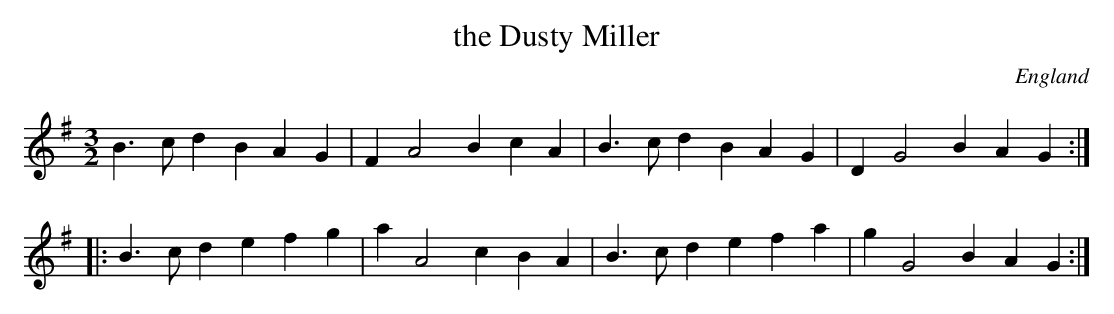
X:1
T:the Dusty Miller
M:3/2
L:1/4
O:England
K:G
B>c dB AG| FA2B cA| B>c dB AG| DG2B AG::
B>c defg| aA2c BA| B>c de fa| gG2B AG:|
